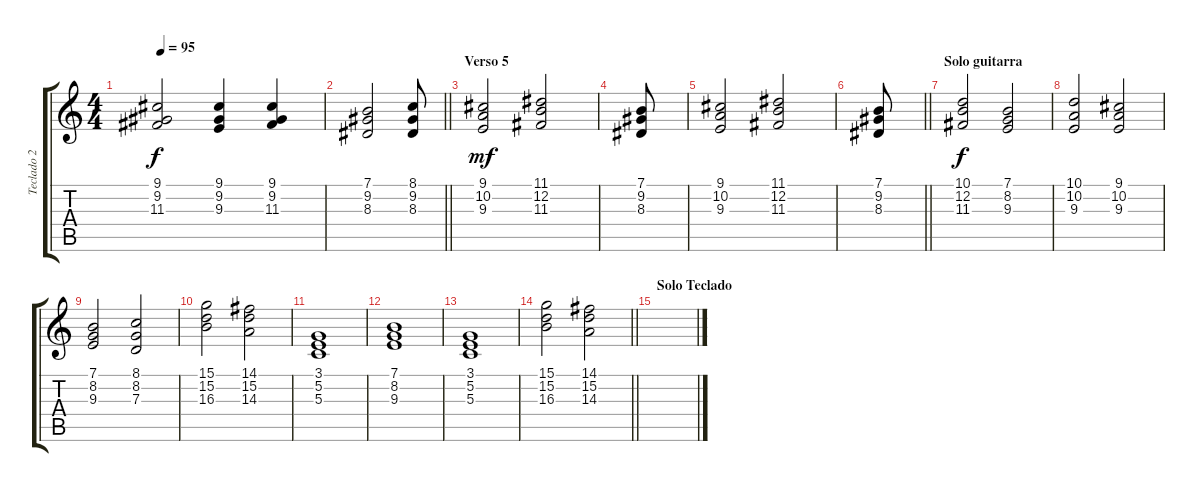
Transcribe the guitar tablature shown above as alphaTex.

\track ("Teclado 2" "Teclado 2") {instrument choiraahs}
\staff {score tabs}
\tuning (E4 B3 G3 D3 A2 E2) {hide}
\ts (4 4)
\tempo 95
\clef g2
\ks c
(9.1 9.2 11.3).2{dy f} (9.1 9.2 9.3).4 (9.1 9.2 11.3).4 |
\barLineRight lightlight
(7.1 9.2 8.3).2 (8.1 9.2 8.3).8 |
\section ("" "Verso 5")
(9.1 10.2 9.3).2{dy mf} (11.1 12.2 11.3).2 |
(7.1 9.2 8.3).8 |
(9.1 10.2 9.3).2 (11.1 12.2 11.3).2 |
\barLineRight lightlight
(7.1 9.2 8.3).8 |
\section ("" "Solo guitarra")
(10.1 12.2 11.3).2{dy f} (7.1 8.2 9.3).2 |
(10.1 10.2 9.3).2 (9.1 10.2 9.3).2 |
(7.1 8.2 9.3).2 (8.1 8.2 7.3).2 |
(15.1 15.2 16.3).2 (14.1 15.2 14.3).2 |
(3.1 5.2 5.3).1 |
(7.1 8.2 9.3).1 |
(3.1 5.2 5.3).1 |
\barLineRight lightlight
(15.1 15.2 16.3).2 (14.1 15.2 14.3).2 |
\section ("" "Solo Teclado")
